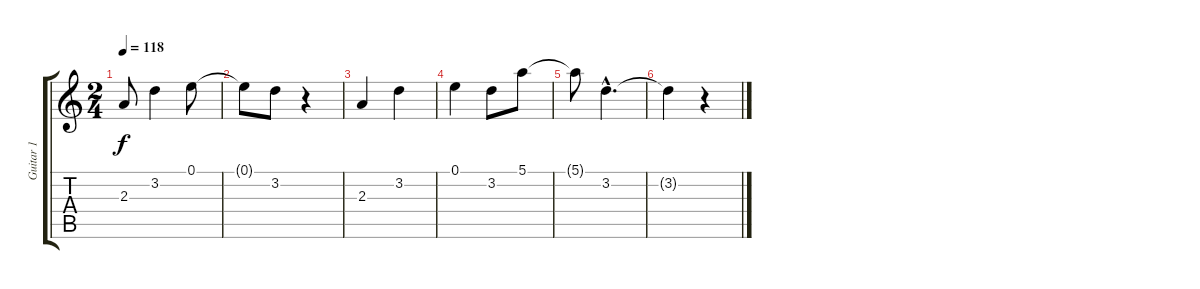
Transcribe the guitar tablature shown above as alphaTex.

\track ("Guitar 1" "Guitar 1") {instrument electricguitarclean}
\staff {score tabs}
\tuning (E4 B3 G3 D3 A2 E2) {hide}
\ts (2 4)
\tempo 118
\clef g2
\ks c
2.3{t}.8{dy f} 3.2.4 0.1.8 |
0.1{t}.8 3.2.8 r.4 |
2.3.4 3.2.4 |
0.1.4 3.2.8 5.1.8 |
5.1{t}.8 3.2{hac}.4{d} |
3.2{t}.4 r.4
